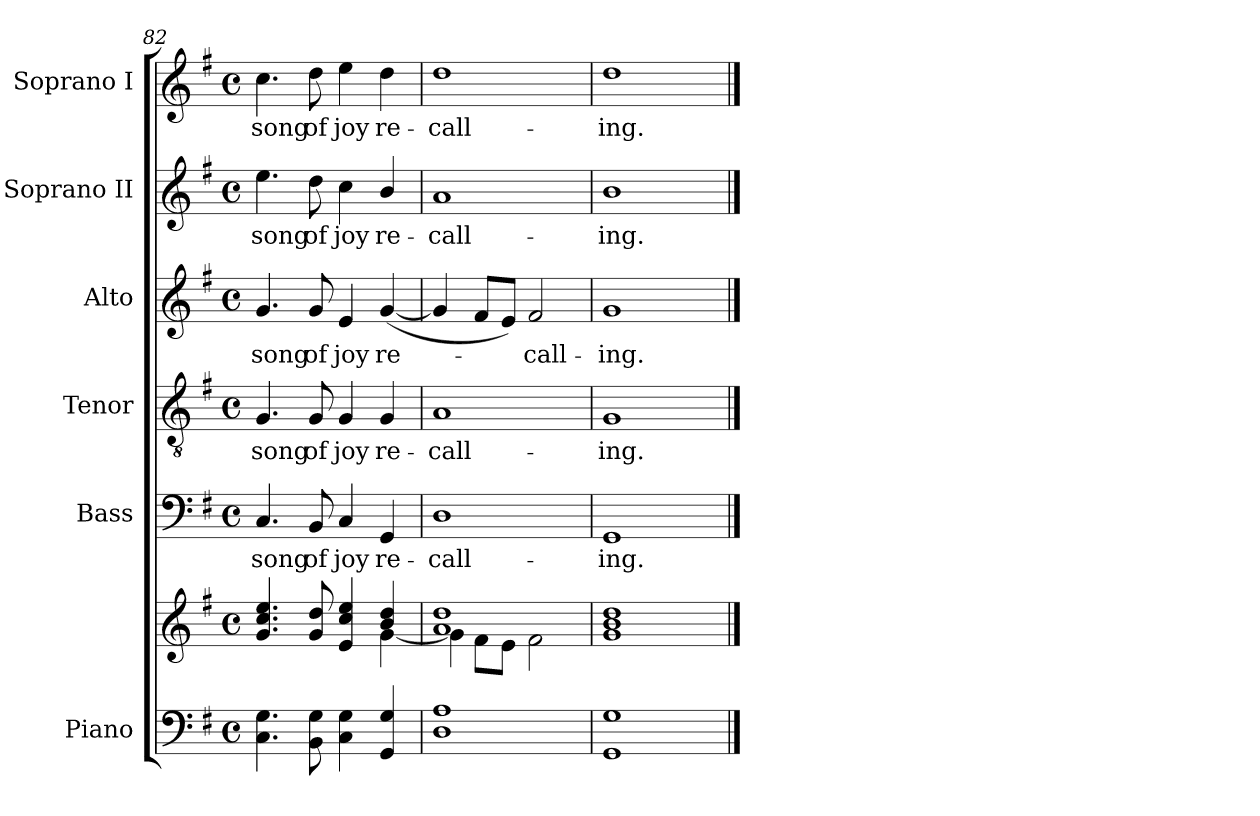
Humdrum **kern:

**kern	**kern	**kern	**text	**kern	**text	**kern	**text	**kern	**text	**kern	**text
*part6	*part6	*part5	*part5	*part4	*part4	*part3	*part3	*part2	*part2	*part1	*part1
*staff7	*staff6	*staff5	*staff5	*staff4	*staff4	*staff3	*staff3	*staff2	*staff2	*staff1	*staff1
*I"Piano	*	*I"Bass	*	*I"Tenor	*	*I"Alto	*	*I"Soprano II	*	*I"Soprano I	*
*	*	*I'B	*	*I'T	*	*I'A	*	*I'S II	*	*I'S I	*
*clefF4	*clefG2	*clefF4	*	*clefGv2	*	*clefG2	*	*clefG2	*	*clefG2	*
*k[f#]	*k[f#]	*k[f#]	*	*k[f#]	*	*k[f#]	*	*k[f#]	*	*k[f#]	*
*G:	*G:	*G:	*	*G:	*	*G:	*	*G:	*	*G:	*
*M4/4	*M4/4	*M4/4	*	*M4/4	*	*M4/4	*	*M4/4	*	*M4/4	*
*met(c)	*met(c)	*met(c)	*	*met(c)	*	*met(c)	*	*met(c)	*	*met(c)	*
=82	=82	=82	=82	=82	=82	=82	=82	=82	=82	=82	=82
*	*^	*	*	*	*	*	*	*	*	*	*
!	!	!	!	!LO:LY:b	!	!LO:LY:b	!	!LO:LY:b	!	!LO:LY:b	!	!LO:LY:b
4.C 4.G	4.g/ 4.cc/ 4.ee/	2ryy	4.C	song	4.G	song	4.g	song	4.ee	song	4.cc	song
!	!	!	!	!LO:LY:b	!	!LO:LY:b	!	!LO:LY:b	!	!LO:LY:b	!	!LO:LY:b
8BB 8G	8g/ 8dd/	.	8BB	of	8G	of	8g	of	8dd	of	8dd	of
!	!	!	!	!LO:LY:b	!	!LO:LY:b	!	!LO:LY:b	!	!LO:LY:b	!	!LO:LY:b
4C 4G	4e/ 4cc/ 4ee/	4ryy	4C	joy	4G	joy	4e	joy	4cc	joy	4ee	joy
!	!	!	!	!LO:LY:b	!	!LO:LY:b	!	!LO:LY:b	!	!LO:LY:b	!	!LO:LY:b
4GG 4G	4b/ 4dd/	[4g\	4GG	re-	4G	re-	(<[4g	re-	4b/	re-	4dd	re-
=83	=83	=83	=83	=83	=83	=83	=83	=83	=83	=83	=83	=83
!	!	!	!	!LO:LY:b	!	!LO:LY:b	!	!	!	!LO:LY:b	!	!LO:LY:b
1D 1A	1a/ 1dd/	4g\]	1D	-call-	1A	-call-	4g]	.	1a	-call-	1dd	-call-
.	.	8f#\L	.	.	.	.	8f#L	.	.	.	.	.
.	.	8e\J	.	.	.	.	8eJ)	.	.	.	.	.
!	!	!	!	!	!	!	!	!LO:LY:b	!	!	!	!
.	.	2f#\	.	.	.	.	2f#	call-	.	.	.	.
=84	=84	=84	=84	=84	=84	=84	=84	=84	=84	=84	=84	=84
!	!	!	!	!LO:LY:b	!	!LO:LY:b	!	!LO:LY:b	!	!LO:LY:b	!	!LO:LY:b
1GG 1G	1g/ 1b/ 1dd/	2ryy	1GG	-ing.	1G	-ing.	1g	-ing.	1b	-ing.	1dd	-ing.
.	.	2ryy	.	.	.	.	.	.	.	.	.	.
*	*v	*v	*	*	*	*	*	*	*	*	*	*
==	==	==	==	==	==	==	==	==	==	==	==
*-	*-	*-	*-	*-	*-	*-	*-	*-	*-	*-	*-
